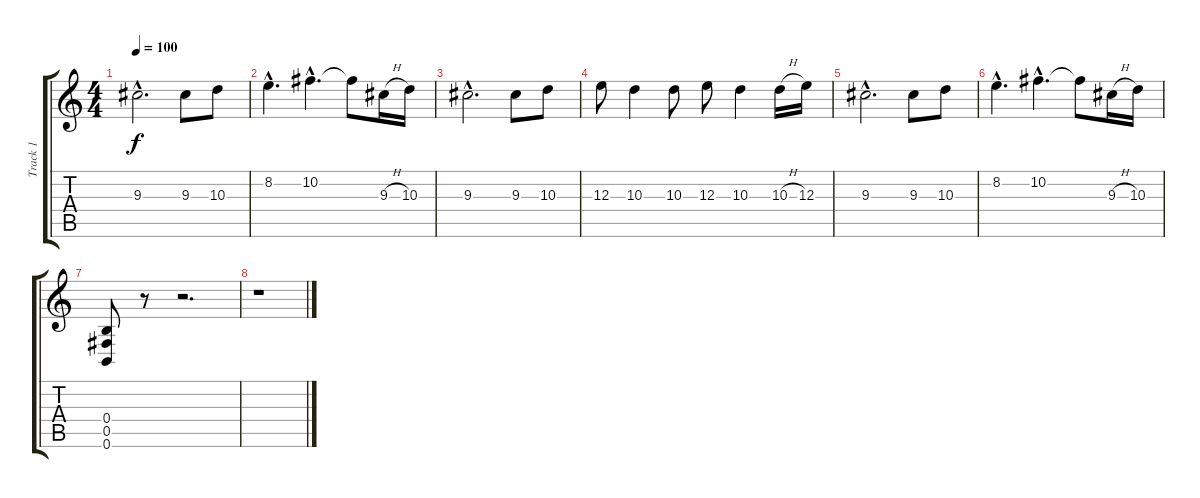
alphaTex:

\track ("Track 1" "Track 1") {instrument distortionguitar}
\staff {score tabs}
\tuning (Db4 Ab3 E3 B2 Gb2 B1) {hide}
\ts (4 4)
\tempo 100
\clef g2
\ks c
9.3{hac}.2{d dy f} 9.3.8 10.3.8 |
8.2{hac}.4{d} 10.2{hac}.4{d} 10.2{t}.8 9.3{h}.16 10.3.16 |
9.3{hac}.2{d} 9.3.8 10.3.8 |
12.3.8 10.3.4 10.3.8 12.3.8 10.3.4 10.3{h}.16 12.3.16 |
9.3{hac}.2{d} 9.3.8 10.3.8 |
8.2{hac}.4{d} 10.2{hac}.4{d} 10.2{t}.8 9.3{h}.16 10.3.16 |
(0.4 0.5 0.6).8 r.8 r.2{d} |
r.1
